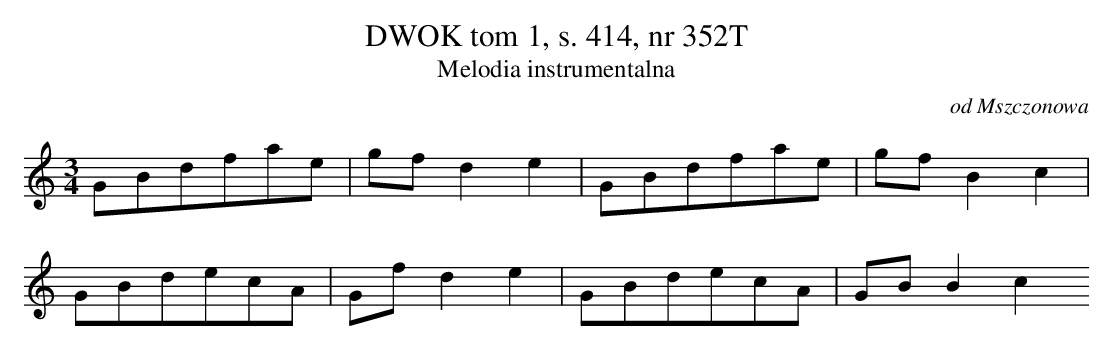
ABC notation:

X:1
T: DWOK tom 1, s. 414, nr 352T
T: Melodia instrumentalna
O: od Mszczonowa
M: 3/4
L: 1/8
K: C
GBdfae | gfd2e2 | GBdfae | gfB2c2 |
GBdecA | Gfd2e2 | GBdecA | GBB2c2
